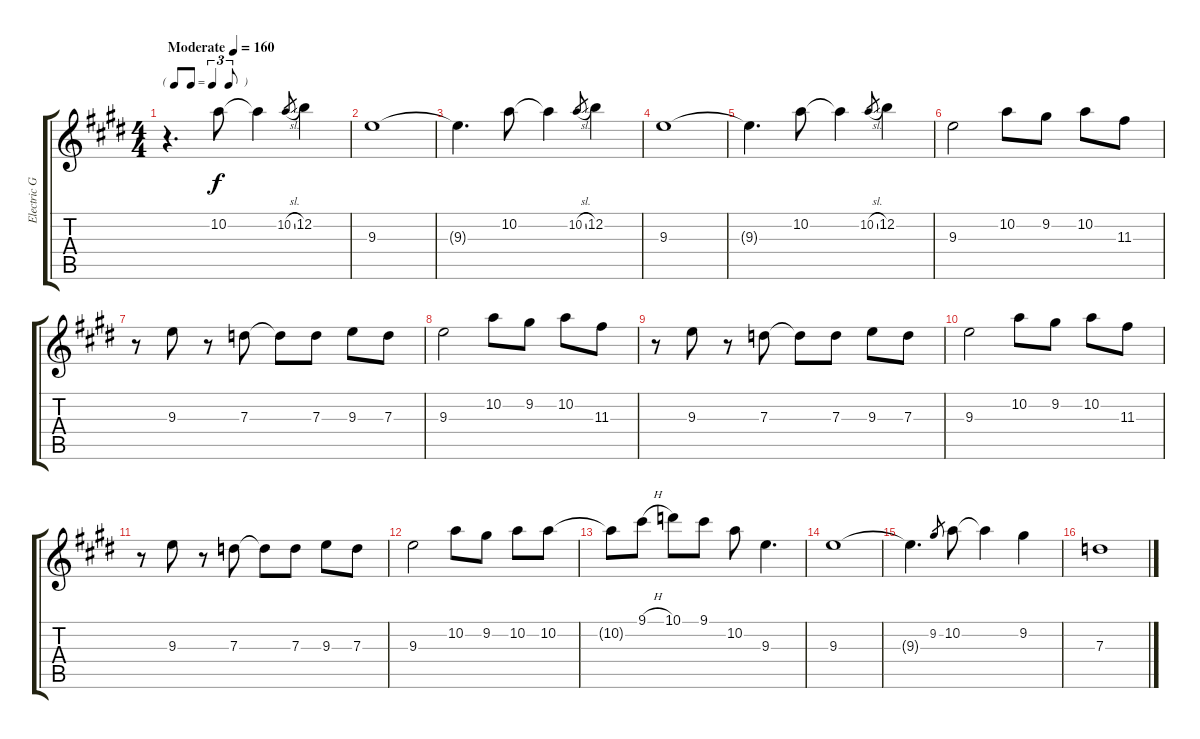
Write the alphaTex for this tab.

\track ("Electric Guitar" "Electric G") {instrument overdrivenguitar}
\staff {score tabs}
\tuning (E4 B3 G3 D3 A2 E2) {hide}
\ts (4 4)
\tf triplet8th
\tempo (160 "Moderate")
\clef g2
\ks e
r.4{d dy f instrument overdrivenguitar} 10.2.8 10.2{t}.4 10.2{sl}.8{gr} 12.2.4 |
9.3.1 |
9.3{t}.4{d} 10.2.8 10.2{t}.4 10.2{sl}.8{gr} 12.2.4 |
9.3.1 |
9.3{t}.4{d} 10.2.8 10.2{t}.4 10.2{sl}.8{gr} 12.2.4 |
9.3.2 10.2.8 9.2.8 10.2.8 11.3.8 |
r.8 9.3.8 r.8 7.3.8 7.3{t}.8 7.3.8 9.3.8 7.3.8 |
9.3.2 10.2.8 9.2.8 10.2.8 11.3.8 |
r.8 9.3.8 r.8 7.3.8 7.3{t}.8 7.3.8 9.3.8 7.3.8 |
9.3.2 10.2.8 9.2.8 10.2.8 11.3.8 |
r.8 9.3.8 r.8 7.3.8 7.3{t}.8 7.3.8 9.3.8 7.3.8 |
9.3.2 10.2.8 9.2.8 10.2.8 10.2.8 |
10.2{t}.8 9.1{h}.8 10.1.8 9.1.8 10.2.8 9.3.4{d} |
9.3.1 |
9.3{t}.4{d} 9.2.8{gr} 10.2.8 10.2{t}.4 9.2.4 |
7.3.1
